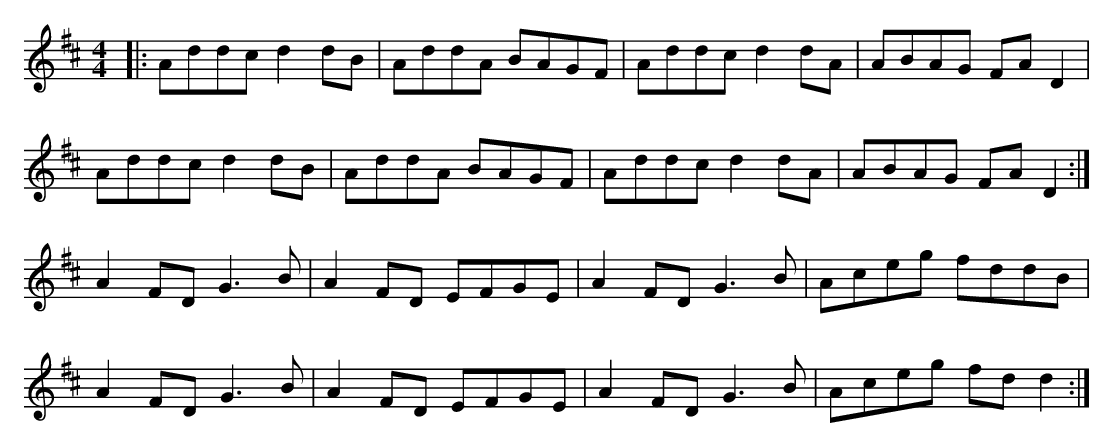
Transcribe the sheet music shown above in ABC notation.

X:1
M:4/4
K:D
|:Addc d2dB|AddA BAGF|Addc d2dA|ABAG FAD2|
Addc d2dB|AddA BAGF|Addc d2dA|ABAG FAD2:|
A2FD G3B|A2FD EFGE|A2FD G3B|Aceg fddB|
A2FD G3B|A2FD EFGE|A2FD G3B|Aceg fdd2:|
